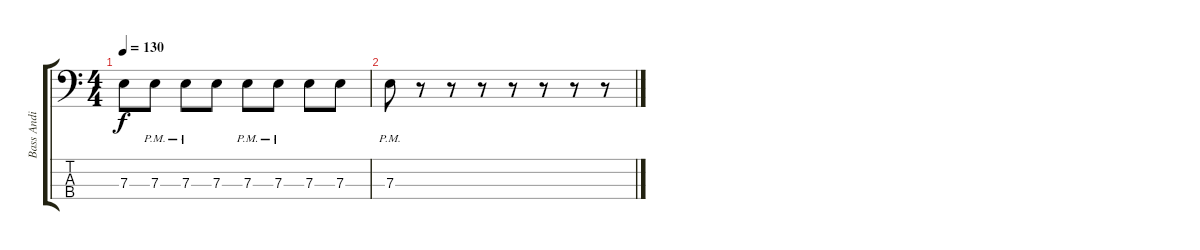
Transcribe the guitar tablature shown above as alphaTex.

\track ("Bass Andi" "Bass Andi") {instrument electricbasspick}
\staff {score tabs}
\tuning (G2 D2 A1 E1) {hide}
\ts (4 4)
\tempo 130
\clef f4
\ks c
7.3.8{dy f} 7.3{pm}.8 7.3{pm}.8 7.3.8 7.3{pm}.8 7.3{pm}.8 7.3.8 7.3.8 |
7.3{pm}.8 r.8 r.8 r.8 r.8 r.8 r.8 r.8
